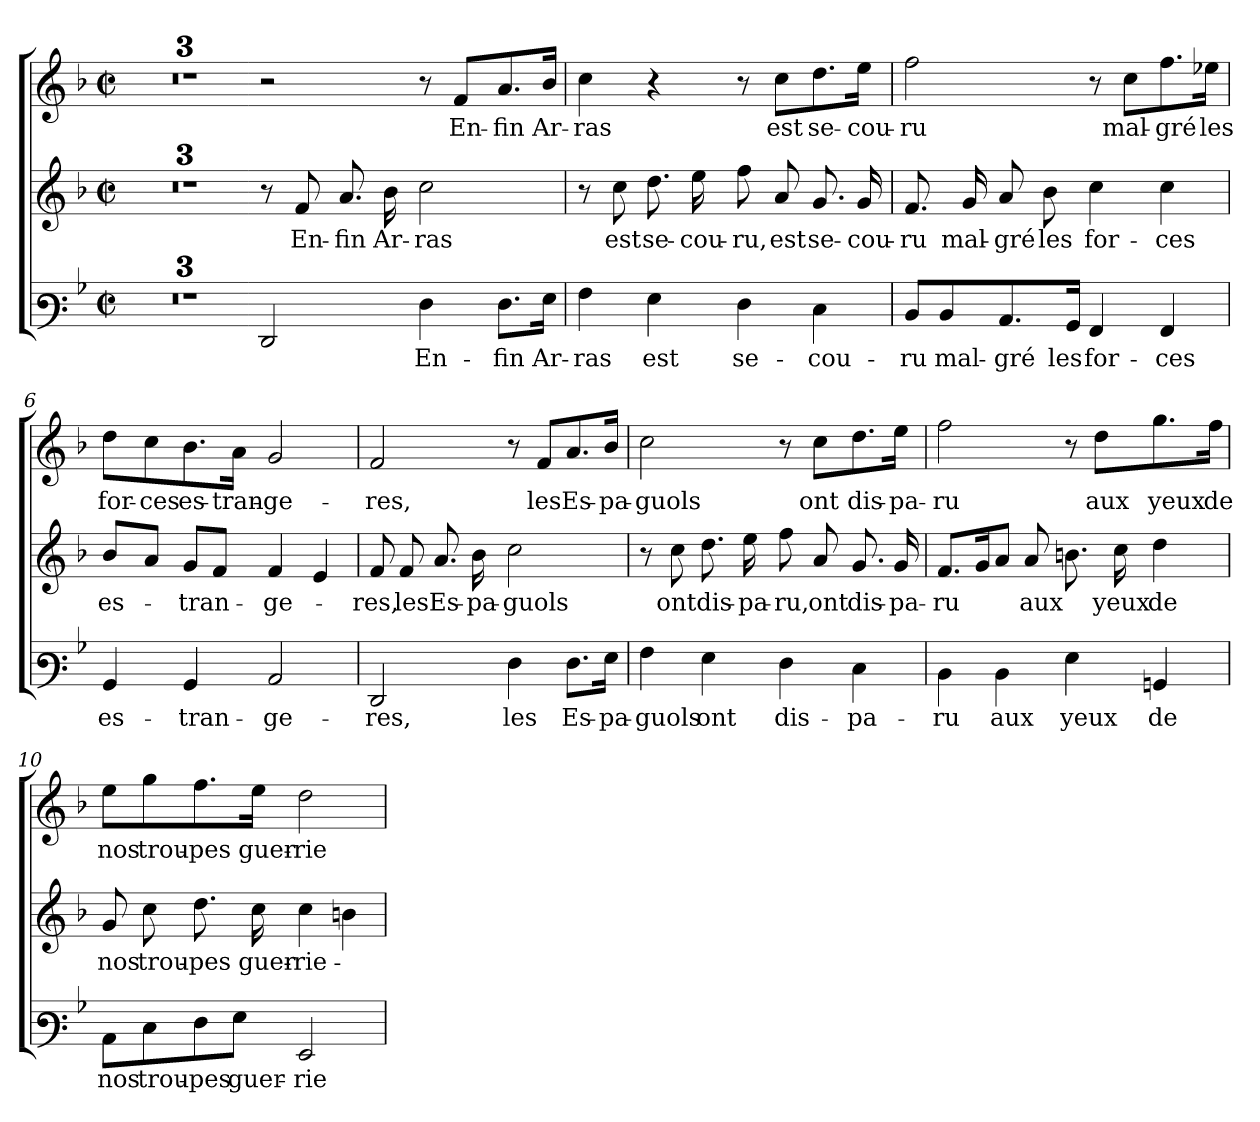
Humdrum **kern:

**kern	**text	**kern	**text	**kern	**text
*part3	*part3	*part2	*part2	*part1	*part1
*staff3	*staff3	*staff2	*staff2	*staff1	*staff1
*clefF3	*	*clefG2	*	*clefG2	*
*k[b-]	*	*k[b-]	*	*k[b-]	*
*F:	*	*F:	*	*F:	*
*M2/2	*	*M2/2	*	*M2/2	*
*met(c|)	*	*met(c|)	*	*met(c|)	*
=1	=1	=1	=1	=1	=1
1ryy	.	1ryy	.	1ryy	.
=2	=2	=2	=2	=2	=2
1r	.	1r	.	1r	.
=3	=3	=3	=3	=3	=3
*clefF4	*	*	*	*	*
1ryy	.	1ryy	.	1ryy	.
=3X1-	=3X1-	=3X1-	=3X1-	=3X1-	=3X1-
2FF/	.	8r	.	2r	.
!	!	!	!LO:LY:b	!	!
.	.	8f/	En-	.	.
!	!	!	!LO:LY:b	!	!
.	.	8.a/	-fin	.	.
!	!	!	!LO:LY:b	!	!
.	.	16b-\	Ar-	.	.
!	!LO:LY:b	!	!LO:LY:b	!	!
4F\	En-	2cc\	-ras	8r	.
!	!	!	!	!	!LO:LY:b
.	.	.	.	8f/L	En-
!	!LO:LY:b	!	!	!	!LO:LY:b
8.F\L	-fin	.	.	8.a/	-fin
!	!LO:LY:b	!	!	!	!LO:LY:b
16G\Jk	Ar-	.	.	16b-/Jk	Ar-
=4	=4	=4	=4	=4	=4
!	!LO:LY:b	!	!	!	!LO:LY:b
4A\	-ras	8r	.	4cc\	-ras
!	!	!	!LO:LY:b	!	!
.	.	8cc\	est	.	.
!	!LO:LY:b	!	!LO:LY:b	!	!
4G\	est	8.dd\	se-	4r	.
!	!	!	!LO:LY:b	!	!
.	.	16ee\	-cou-	.	.
!	!LO:LY:b	!	!LO:LY:b	!	!
4F\	se-	8ff\	-ru,	8r	.
!	!	!	!LO:LY:b	!	!LO:LY:b
.	.	8a/	est	8cc\L	est
!	!LO:LY:b	!	!LO:LY:b	!	!LO:LY:b
4E\	-cou-	8.g/	se-	8.dd\	se-
!	!	!	!LO:LY:b	!	!LO:LY:b
.	.	16g/	-cou-	16ee\Jk	-cou-
=5	=5	=5	=5	=5	=5
!	!LO:LY:b	!	!LO:LY:b	!	!LO:LY:b
8D/L	-ru	8.f/	-ru	2ff\	-ru
!	!LO:LY:b	!	!	!	!
8D/	mal-	.	.	.	.
!	!	!	!LO:LY:b	!	!
.	.	16g/	mal-	.	.
!	!LO:LY:b	!	!LO:LY:b	!	!
8.C/	-gré	8a/	-gré	.	.
!	!	!	!LO:LY:b	!	!
.	.	8b-\	les	.	.
!	!LO:LY:b	!	!	!	!
16BB-/Jk	les	.	.	.	.
!	!LO:LY:b	!	!LO:LY:b	!	!
4AA/	for-	4cc\	for-	8r	.
!	!	!	!	!	!LO:LY:b
.	.	.	.	8cc\L	mal-
!	!LO:LY:b	!	!LO:LY:b	!	!LO:LY:b
4AA/	-ces	4cc\	-ces	8.ff\	-gré
!	!	!	!	!	!LO:LY:b
.	.	.	.	16ee-X\Jk	les
!!LO:LB:g=z
=6	=6	=6	=6	=6	=6
!	!LO:LY:b	!	!LO:LY:b	!	!LO:LY:b
4BB-/	es-	8b-/L	es-	8dd\L	for-
!	!	!	!	!	!LO:LY:b
.	.	8a/J	.	8cc\	-ces
!	!LO:LY:b	!	!LO:LY:b	!	!LO:LY:b
4BB-/	-tran-	8g/L	-tran-	8.b-\	es-
.	.	8f/J	.	.	.
!	!	!	!	!	!LO:LY:b
.	.	.	.	16a\Jk	-tran-
!	!LO:LY:b	!	!LO:LY:b	!	!LO:LY:b
2C/	-ge-	4f/	-ge-	2g/	-ge-
.	.	4e/	.	.	.
=7	=7	=7	=7	=7	=7
!	!LO:LY:b	!	!LO:LY:b	!	!LO:LY:b
2FF/	-res,	8f/	-res,	2f/	-res,
!	!	!	!LO:LY:b	!	!
.	.	8f/	les	.	.
!	!	!	!LO:LY:b	!	!
.	.	8.a/	Es-	.	.
!	!	!	!LO:LY:b	!	!
.	.	16b-\	-pa-	.	.
!	!LO:LY:b	!	!LO:LY:b	!	!
4F\	les	2cc\	-guols	8r	.
!	!	!	!	!	!LO:LY:b
.	.	.	.	8f/L	les
!	!LO:LY:b	!	!	!	!LO:LY:b
8.F\L	Es-	.	.	8.a/	Es-
!	!LO:LY:b	!	!	!	!LO:LY:b
16G\Jk	-pa-	.	.	16b-/Jk	-pa-
=8	=8	=8	=8	=8	=8
!	!LO:LY:b	!	!	!	!LO:LY:b
4A\	-guols	8r	.	2cc\	-guols
!	!	!	!LO:LY:b	!	!
.	.	8cc\	ont	.	.
!	!LO:LY:b	!	!LO:LY:b	!	!
4G\	ont	8.dd\	dis-	.	.
!	!	!	!LO:LY:b	!	!
.	.	16ee\	-pa-	.	.
!	!LO:LY:b	!	!LO:LY:b	!	!
4F\	dis-	8ff\	-ru,	8r	.
!	!	!	!LO:LY:b	!	!LO:LY:b
.	.	8a/	ont	8cc\L	ont
!	!LO:LY:b	!	!LO:LY:b	!	!LO:LY:b
4E\	-pa-	8.g/	dis-	8.dd\	dis-
!	!	!	!LO:LY:b	!	!LO:LY:b
.	.	16g/	-pa-	16ee\Jk	-pa-
!!LO:LB:g=z
=9	=9	=9	=9	=9	=9
!	!LO:LY:b	!	!LO:LY:b	!	!LO:LY:b
4D\	-ru	8.f/L	-ru	2ff\	-ru
.	.	16g/k	.	.	.
!	!LO:LY:b	!	!	!	!
4D\	aux	8a/J	.	.	.
!	!	!	!LO:LY:b	!	!
.	.	8a/	aux	.	.
!	!LO:LY:b	!	!	!	!
4G\	yeux	8.bn\	.	8r	.
!	!	!	!	!	!LO:LY:b
.	.	.	.	8dd\L	aux
!	!	!	!LO:LY:b	!	!
.	.	16cc\	yeux	.	.
!	!LO:LY:b	!	!LO:LY:b	!	!LO:LY:b
4BBn/	de	4dd\	de	8.gg\	yeux
!	!	!	!	!	!LO:LY:b
.	.	.	.	16ff\Jk	de
=10	=10	=10	=10	=10	=10
!	!LO:LY:b	!	!LO:LY:b	!	!LO:LY:b
8C\L	nos	8g/	nos	8ee\L	nos
!	!LO:LY:b	!	!LO:LY:b	!	!LO:LY:b
8E\	trou-	8cc\	trou-	8gg\	trou-
!	!LO:LY:b	!	!LO:LY:b	!	!LO:LY:b
8F\	-pes	8.dd\	-pes	8.ff\	-pes
!	!LO:LY:b	!	!	!	!
8G\J	guer-	.	.	.	.
!	!	!	!LO:LY:b	!	!LO:LY:b
.	.	16cc\	guer-	16ee\Jk	guer-
!	!LO:LY:b	!	!LO:LY:b	!	!LO:LY:b
2GG/	-rie-	4cc\	-rie-	2dd\	-rie-
.	.	4bn\	.	.	.
=	=	=	=	=	=
*-	*-	*-	*-	*-	*-
